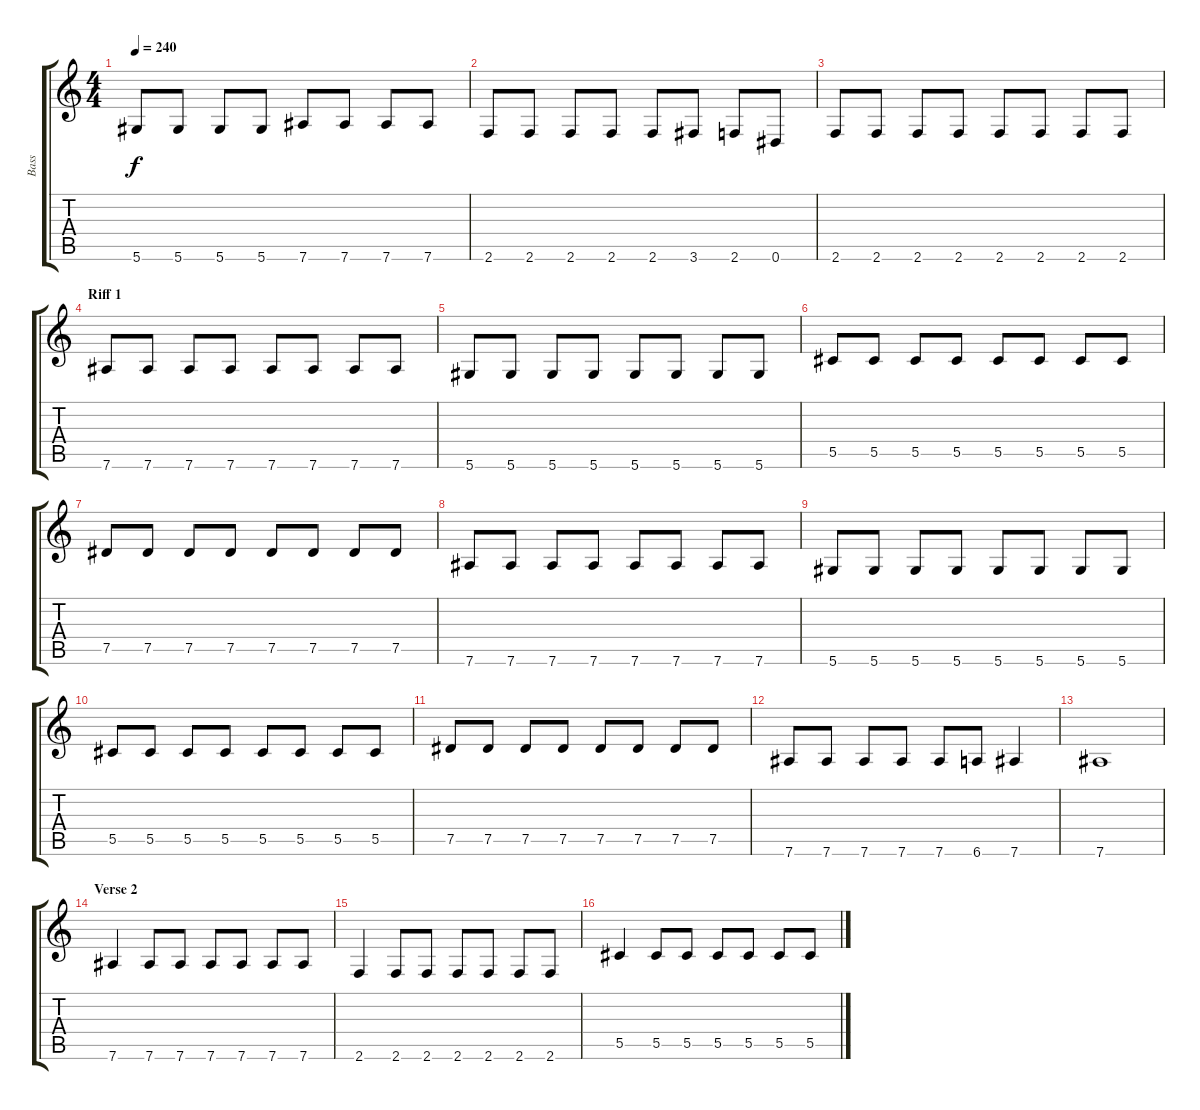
\track ("Bass" "Bass") {instrument electricbasspick}
\staff {score tabs}
\tuning (Eb4 Bb3 Gb3 Db3 Ab2 Eb2) {hide}
\ts (4 4)
\tempo 240
\clef g2
\ks c
5.6.8{dy f} 5.6.8 5.6.8 5.6.8 7.6.8 7.6.8 7.6.8 7.6.8 |
2.6.8 2.6.8 2.6.8 2.6.8 2.6.8 3.6.8 2.6.8 0.6.8 |
2.6.8 2.6.8 2.6.8 2.6.8 2.6.8 2.6.8 2.6.8 2.6.8 |
\section ("" "Riff 1")
7.6.8 7.6.8 7.6.8 7.6.8 7.6.8 7.6.8 7.6.8 7.6.8 |
5.6.8 5.6.8 5.6.8 5.6.8 5.6.8 5.6.8 5.6.8 5.6.8 |
5.5.8 5.5.8 5.5.8 5.5.8 5.5.8 5.5.8 5.5.8 5.5.8 |
7.5.8 7.5.8 7.5.8 7.5.8 7.5.8 7.5.8 7.5.8 7.5.8 |
7.6.8 7.6.8 7.6.8 7.6.8 7.6.8 7.6.8 7.6.8 7.6.8 |
5.6.8 5.6.8 5.6.8 5.6.8 5.6.8 5.6.8 5.6.8 5.6.8 |
5.5.8 5.5.8 5.5.8 5.5.8 5.5.8 5.5.8 5.5.8 5.5.8 |
7.5.8 7.5.8 7.5.8 7.5.8 7.5.8 7.5.8 7.5.8 7.5.8 |
7.6.8 7.6.8 7.6.8 7.6.8 7.6.8 6.6.8 7.6.4 |
7.6.1 |
\section ("" "Verse 2")
7.6.4 7.6.8 7.6.8 7.6.8 7.6.8 7.6.8 7.6.8 |
2.6.4 2.6.8 2.6.8 2.6.8 2.6.8 2.6.8 2.6.8 |
5.5.4 5.5.8 5.5.8 5.5.8 5.5.8 5.5.8 5.5.8
